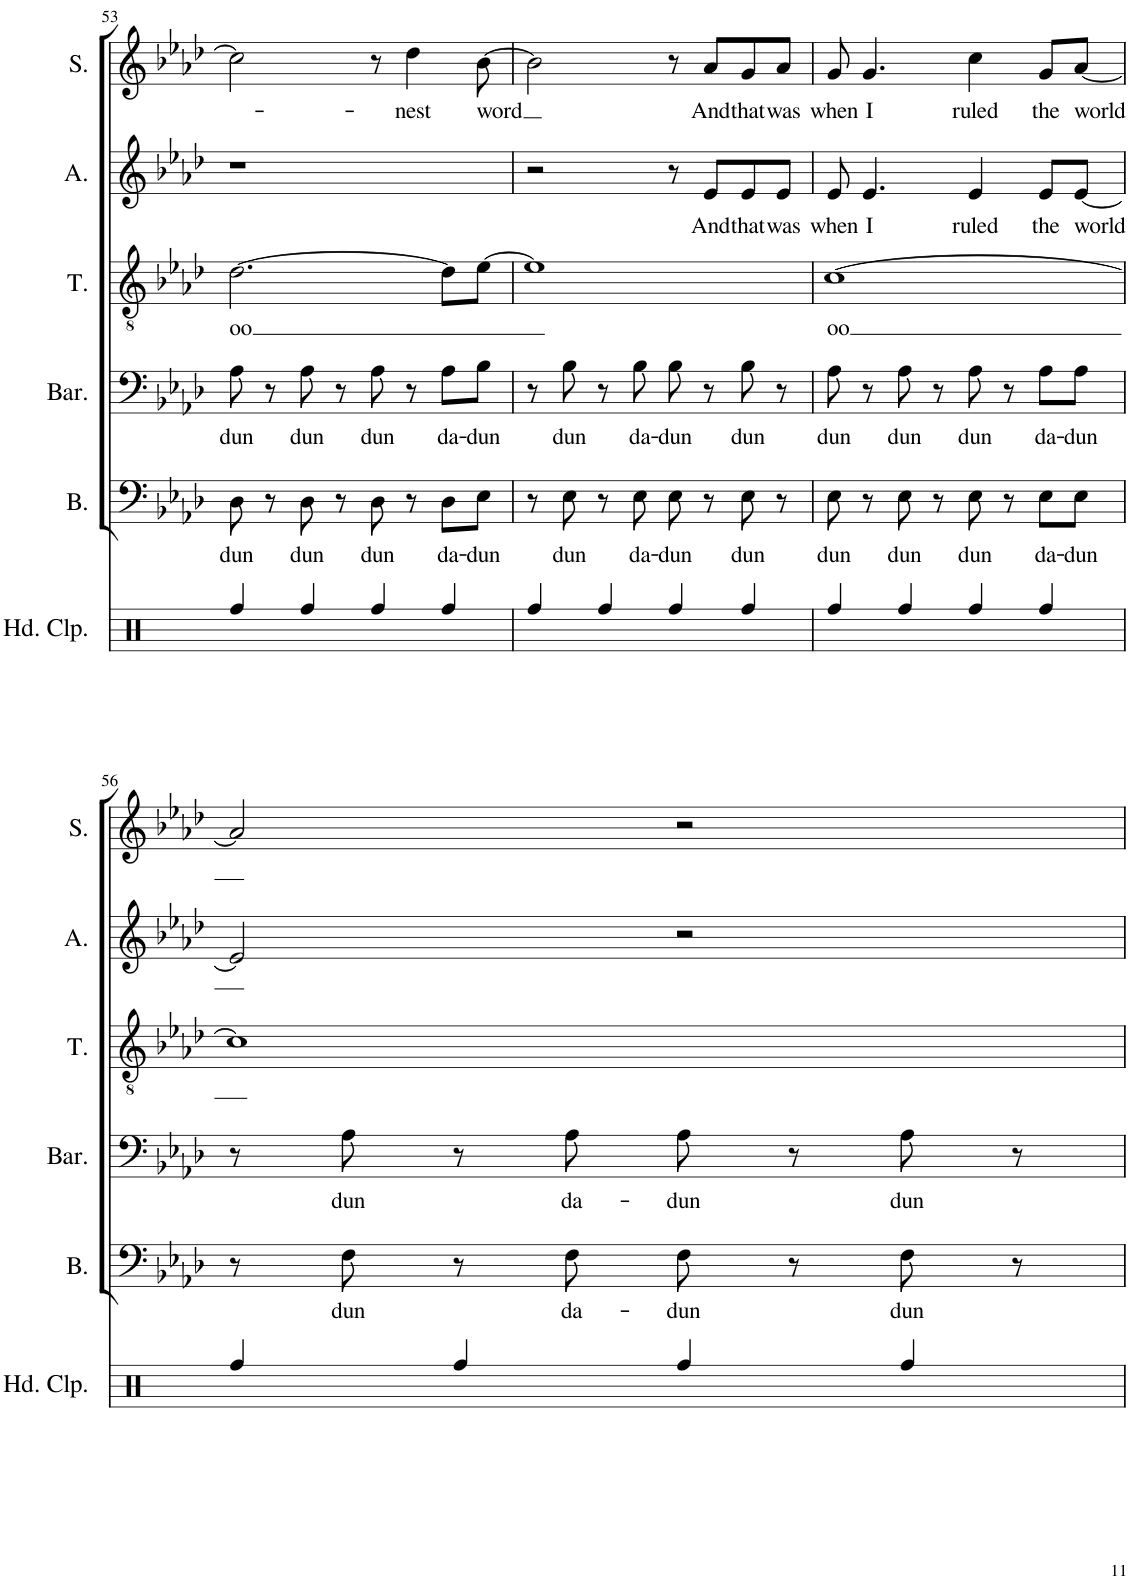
**kern	**text	**kern	**text	**kern	**text	**kern	**text	**kern	**text
*part5	*part5	*part4	*part4	*part3	*part3	*part2	*part2	*part1	*part1
*staff5	*staff5	*staff4	*staff4	*staff3	*staff3	*staff2	*staff2	*staff1	*staff1
*I"Bass	*	*I"Baritone	*	*I"Tenor	*	*I"Alto	*	*I"Soprano	*
*I'B.	*	*I'Bar.	*	*I'T.	*	*I'A.	*	*I'S.	*
!!LO:PB:g=z
*clefF4	*	*clefF4	*	*clefGv2	*	*clefG2	*	*clefG2	*
*k[b-e-a-d-]	*	*k[b-e-a-d-]	*	*k[b-e-a-d-]	*	*k[b-e-a-d-]	*	*k[b-e-a-d-]	*
*M4/4	*	*M4/4	*	*M4/4	*	*M4/4	*	*M4/4	*
=53	=53	=53	=53	=53	=53	=53	=53	=53	=53
!	!LO:LY:b	!	!LO:LY:b	!	!LO:LY:b	!	!	!	!
8D-\	dun	8A-\	dun	[2.d-\	oo	1r	.	2cc\]	.
8r	.	8r	.	.	.	.	.	.	.
!	!LO:LY:b	!	!LO:LY:b	!	!	!	!	!	!
8D-\	dun	8A-\	dun	.	.	.	.	.	.
8r	.	8r	.	.	.	.	.	.	.
!	!LO:LY:b	!	!LO:LY:b	!	!	!	!	!	!
8D-\	dun	8A-\	dun	.	.	.	.	8r	.
!	!	!	!	!	!	!	!	!	!LO:LY:b
8r	.	8r	.	.	.	.	.	4dd-\	-nest
!	!LO:LY:b	!	!LO:LY:b	!	!	!	!	!	!
8D-\L	da-	8A-\L	da-	8d-\L]	.	.	.	.	.
!	!LO:LY:b	!	!LO:LY:b	!	!	!	!	!	!LO:LY:b
8E-\J	-dun	8B-\J	-dun	[8e-\J	.	.	.	[8b-\	word
=54	=54	=54	=54	=54	=54	=54	=54	=54	=54
8r	.	8r	.	1e-]	.	2r	.	2b-\]	.
!	!LO:LY:b	!	!LO:LY:b	!	!	!	!	!	!
8E-\	dun	8B-\	dun	.	.	.	.	.	.
8r	.	8r	.	.	.	.	.	.	.
!	!LO:LY:b	!	!LO:LY:b	!	!	!	!	!	!
8E-\	da-	8B-\	da-	.	.	.	.	.	.
!	!LO:LY:b	!	!LO:LY:b	!	!	!	!	!	!
8E-\	-dun	8B-\	-dun	.	.	8r	.	8r	.
!	!	!	!	!	!	!	!LO:LY:b	!	!LO:LY:b
8r	.	8r	.	.	.	8e-/L	And	8a-/L	And
!	!LO:LY:b	!	!LO:LY:b	!	!	!	!LO:LY:b	!	!LO:LY:b
8E-\	dun	8B-\	dun	.	.	8e-/	that	8g/	that
!	!	!	!	!	!	!	!LO:LY:b	!	!LO:LY:b
8r	.	8r	.	.	.	8e-/J	was	8a-/J	was
=55	=55	=55	=55	=55	=55	=55	=55	=55	=55
!	!LO:LY:b	!	!LO:LY:b	!	!LO:LY:b	!	!LO:LY:b	!	!LO:LY:b
8E-\	dun	8A-\	dun	[1c	oo	8e-/	when	8g/	when
!	!	!	!	!	!	!	!LO:LY:b	!	!LO:LY:b
8r	.	8r	.	.	.	4.e-/	I	4.g/	I
!	!LO:LY:b	!	!LO:LY:b	!	!	!	!	!	!
8E-\	dun	8A-\	dun	.	.	.	.	.	.
8r	.	8r	.	.	.	.	.	.	.
!	!LO:LY:b	!	!LO:LY:b	!	!	!	!LO:LY:b	!	!LO:LY:b
8E-\	dun	8A-\	dun	.	.	4e-/	ruled	4cc\	ruled
8r	.	8r	.	.	.	.	.	.	.
!	!LO:LY:b	!	!LO:LY:b	!	!	!	!LO:LY:b	!	!LO:LY:b
8E-\L	da-	8A-\L	da-	.	.	8e-/L	the	8g/L	the
!	!LO:LY:b	!	!LO:LY:b	!	!	!	!LO:LY:b	!	!LO:LY:b
8E-\J	-dun	8A-\J	-dun	.	.	[8e-/J	world	[8a-/J	world
!!LO:LB:g=z
=56	=56	=56	=56	=56	=56	=56	=56	=56	=56
8r	.	8r	.	1c]	.	2e-/]	.	2a-/]	.
!	!LO:LY:b	!	!LO:LY:b	!	!	!	!	!	!
8F\	dun	8A-\	dun	.	.	.	.	.	.
8r	.	8r	.	.	.	.	.	.	.
!	!LO:LY:b	!	!LO:LY:b	!	!	!	!	!	!
8F\	da-	8A-\	da-	.	.	.	.	.	.
!	!LO:LY:b	!	!LO:LY:b	!	!	!	!	!	!
8F\	-dun	8A-\	-dun	.	.	2r	.	2r	.
8r	.	8r	.	.	.	.	.	.	.
!	!LO:LY:b	!	!LO:LY:b	!	!	!	!	!	!
8F\	dun	8A-\	dun	.	.	.	.	.	.
8r	.	8r	.	.	.	.	.	.	.
=	=	=	=	=	=	=	=	=	=
*-	*-	*-	*-	*-	*-	*-	*-	*-	*-
